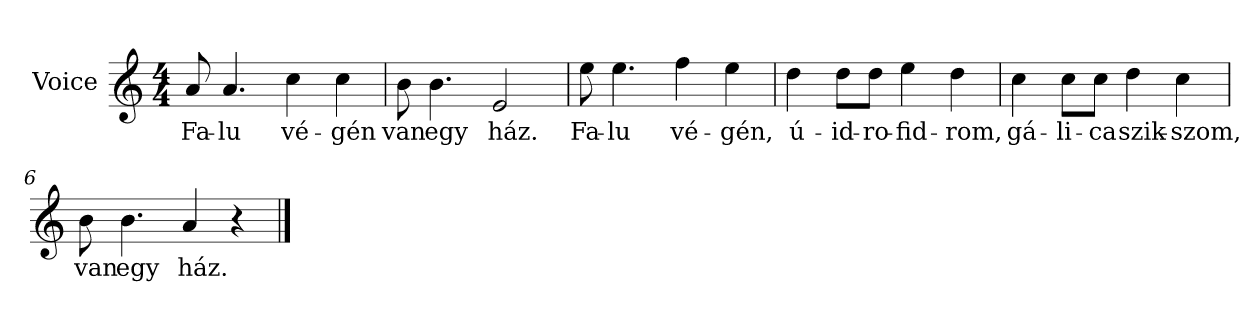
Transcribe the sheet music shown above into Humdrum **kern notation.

**kern	**text
*part1	*part1
*staff1	*staff1
*I"Voice	*
*clefG2	*
*k[]	*
*C:	*
*M4/4	*
=1	=1
8a/	Fa-
4.a/	-lu
4cc\	vé-
4cc\	-gén
=2	=2
8b\	van
4.b\	egy
2e/	ház.
=3	=3
8ee\	Fa-
4.ee\	-lu
4ff\	vé-
4ee\	-gén,
=4	=4
4dd\	ú-
8dd\L	-id-
8dd\J	-ro-
4ee\	-fid-
4dd\	-rom,
!!LO:LB:g=z
=5	=5
4cc\	gá-
8cc\L	-li-
8cc\J	-ca
4dd\	szik-
4cc\	-szom,
=6	=6
8b\	van
4.b\	egy
4a/	ház.
4r	.
==	==
*-	*-
